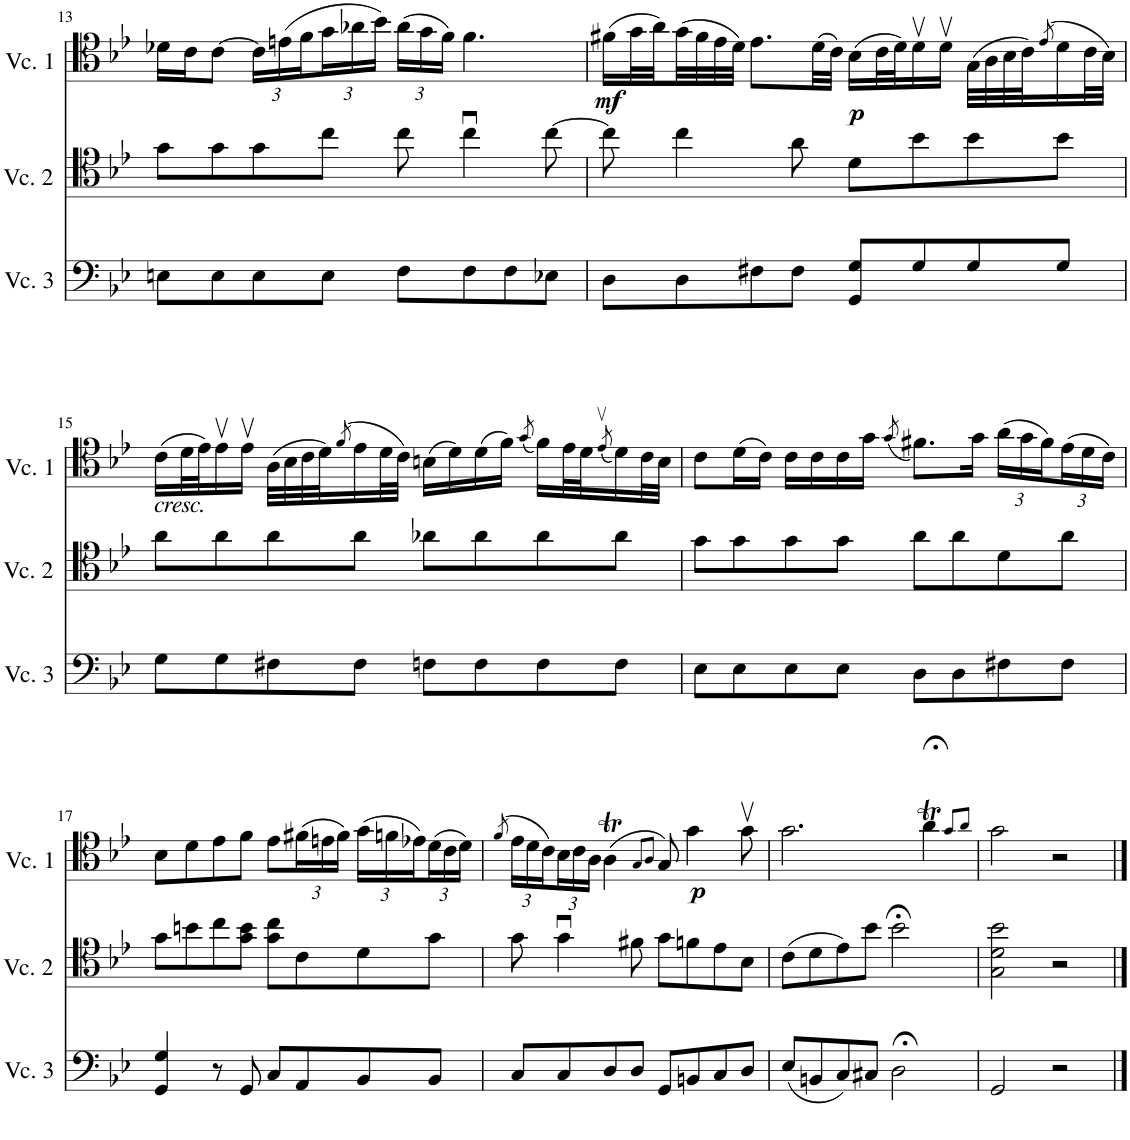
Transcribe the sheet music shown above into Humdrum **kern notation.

**kern	**kern	**kern	**dynam
*part3	*part2	*part1	*part1
*staff3	*staff2	*staff1	*staff1
*I"Cello 3	*I"Cello 2	*I"Cello 1	*
!!LO:PB:g=z
*clefF4	*clefC4	*clefC4	*
*k[b-e-]	*k[b-e-]	*k[b-e-]	*
*M4/4	*M4/4	*M4/4	*
*met(c)	*met(c)	*met(c)	*
=13	=13	=13	=13
8En\L	8g\L	16d-X\LL	.
.	.	16c\J	.
8E\	8g\	[8c\J	.
*	*	*Xbrackettup	*
8E\	8g\	24c\LL]	.
.	.	(24en\	.
.	.	24f\	.
8E\J	8cc\J	24g\	.
.	.	24a-X\	.
.	.	24b-\JJ)	.
8F\L	8cc\	(24a-\LL	.
.	.	24g\	.
.	.	24f\JJ)	.
8F\	4ccu\	4.f\	.
8F\	.	.	.
8E-X\J	[8cc\	.	.
=14	=14	=14	=14
!	!	!	!LO:DY:b
8D\L	8cc\]	(16f#X\LL	mf
.	.	32g\L	.
.	.	32a\)	.
8D\	4cc\	(32g\	.
.	.	32f#\	.
.	.	32e-\	.
.	.	32d\JJJ)	.
8F#X\	.	8.e-\L	.
8F#\J	8a\	.	.
.	.	(32d\LL	.
.	.	32c\JJJ)	.
!	!	!	!LO:DY:b
8GG/ 8G/L	8d\L	(16B-\LL	p
.	.	32c\L	.
.	.	32d\J)	.
8G/	8b-\	16dv\	.
.	.	16dv\JJ	.
8G/	8b-\	(32G\LLL	.
.	.	32A\	.
.	.	32B-\	.
.	.	32c\J)	.
.	.	(8qe-/	.
8G/J	8b-\J	16d\	.
.	.	32c\L	.
.	.	32B-\JJJ)	.
!!LO:LB:g=z
=15	=15	=15	=15
!	!	!LO:TX:b:i:t=cresc.	!
8G\L	8a\L	(16c\LL	.
.	.	32d\L	.
.	.	32e-\J)	.
8G\	8a\	16e-v\	.
.	.	16e-v\JJ	.
8F#X\	8a\	(32A\LLL	.
.	.	32B-\	.
.	.	32c\	.
.	.	32d\J)	.
.	.	(8qf/	.
8F#\J	8a\J	16e-\	.
.	.	32d\L	.
.	.	32c\JJJ)	.
8Fn\L	8a-X\L	(16Bn\LL	.
.	.	16d\)	.
8F\	8a-\	(16d\	.
.	.	16f\JJ)	.
.	.	(8qg/	.
8F\	8a-\	16f\LL)	.
.	.	32e-\L	.
.	.	32d\J	.
.	.	(8qe-v/	.
8F\J	8a-\J	16d\)	.
.	.	32c\L	.
.	.	32B\JJJ	.
=16	=16	=16	=16
8E-\L	8g\L	8c\L	.
8E-\	8g\	(16d\L	.
.	.	16c\JJ)	.
8E-\	8g\	16c\LL	.
.	.	16c\	.
8E-\J	8g\J	16c\	.
.	.	16g\JJ	.
.	.	(8qg/	.
8D\L	8a\L	8.f#X\L)	.
8D\	8a\	.	.
.	.	16g\Jk	.
8F#X\	8d\	(24a\LL	.
.	.	24g\	.
.	.	24f#\)	.
8F#\J	8a\J	(24e-\	.
.	.	24d\	.
.	.	24c\JJ)	.
!!LO:LB:g=z
=17	=17	=17	=17
4GG/ 4G/	8g\L	8B-\L	.
.	8bn\	8d\	.
8r	8cc\	8e-\	.
8GG/	8g\ 8b\J	8f\J	.
8C/L	8g\ 8cc\L	8e-\L	.
8AA/	8c\	(24f#X\L	.
.	.	24en\	.
.	.	24f#\JJ)	.
8BB-/	8d\	(24g\LL	.
.	.	24fn\	.
.	.	24e-X\)	.
8BB-/J	8g\J	(24d\	.
.	.	24c\	.
.	.	24d\JJ)	.
=18	=18	=18	=18
.	.	(8qf/	.
8C/L	8g\	24e-\LL	.
.	.	24d\	.
.	.	24c\)	.
8C/	4gu\	24B-\	.
.	.	24c\	.
.	.	24A\JJ	.
8D/	.	(4At\	.
8D/J	8f#X\	.	.
.	.	8qG/L	.
.	.	8qA/J	.
8GG/L	8g\L	8G/)	.
!	!	!	!LO:DY:b
8BBn/	8fn\	4g\	p
8C/	8e-\	.	.
8D/J	8B-\J	8gv\	.
=19	=19	=19	=19
(8E-/L	(8c\L	2.g\	.
8BBn/	8d\	.	.
8C/)	8e-\)	.	.
8C#X/J	8b-\J	.	.
2D;<\	2b-;<\	.	.
.	.	(4a;<t\	.
.	.	8qg/L	.
.	.	8qa/J)	.
=20	=20	=20	=20
2GG/	2G\ 2d\ 2b-\	2g\	.
2r	2r	2r	.
==	==	==	==
*-	*-	*-	*-
